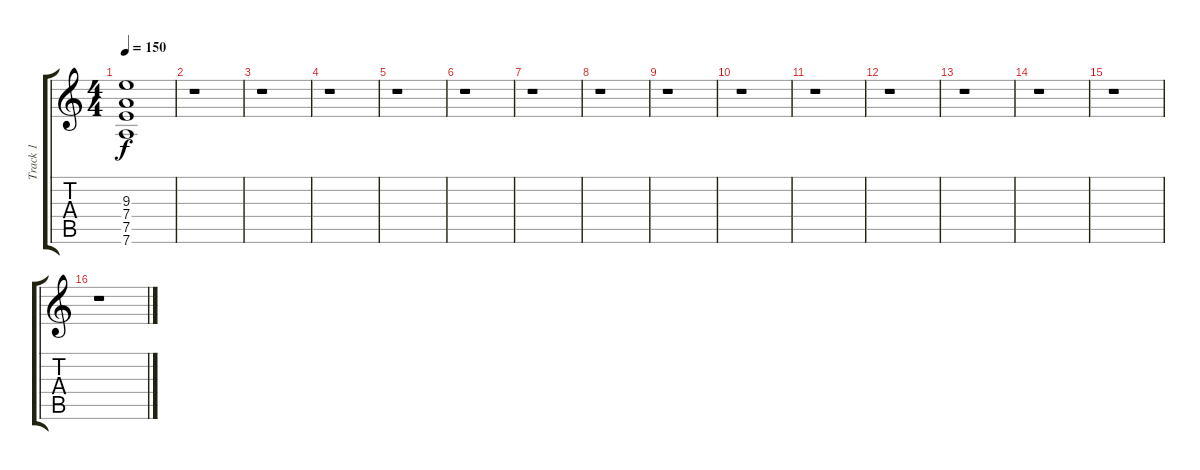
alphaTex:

\track ("Track 1" "Track 1") {instrument distortionguitar}
\staff {score tabs}
\tuning (E4 B3 G3 D3 A2 D2) {hide}
\ts (4 4)
\tempo 150
\clef g2
\ks c
(9.3{t} 7.4{t} 7.5{t} 7.6{t}).1{dy f} |
r.1 |
r.1 |
r.1 |
r.1 |
r.1 |
r.1 |
r.1 |
r.1 |
r.1 |
r.1 |
r.1 |
r.1 |
r.1 |
r.1 |
r.1
